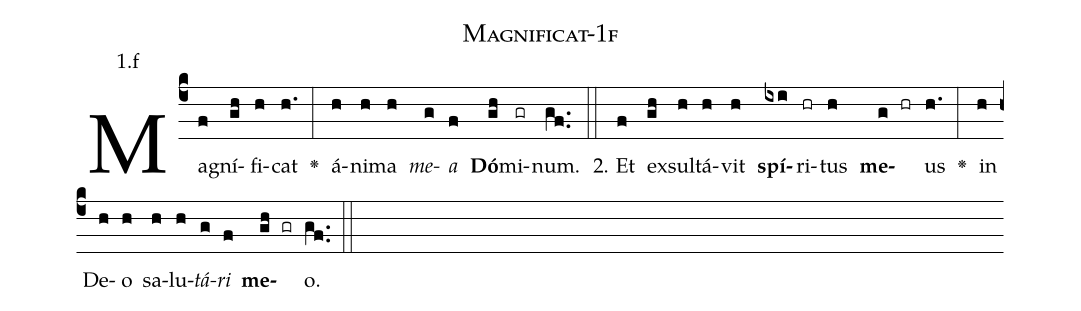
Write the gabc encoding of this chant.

name: Magnificat-1f;
annotation: 1.f;
%%
(c4)Ma(f)gní(gh)fi(h)cat(h.) <v>\greheightstar</v>(:) á(h)ni(h)ma(h) <i>me</i>(g)<i>a</i>(f) <b>Dó</b>(gh)mi(gr)num.(gf..) (::)
2. Et(f) ex(gh)sul(h)tá(h)vit(h) <b>spí</b>(ixi)ri(hr)tus(h) <b>me</b>(g hr)us(h.) <v>\greheightstar</v>(:) in(h) De(h)o(h) sa(h)lu(h)<i>tá</i>(g)<i>ri</i>(f) <b>me</b>(gh gr)o.(gf..) (::)


%E(h) u(h) o(g) u(f) a(gh) e.(gf..) (::)
